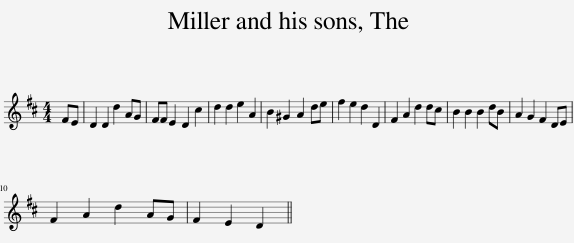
X:1
L:1/8
M:4/4
I:linebreak $
K:D
V:1 treble
V:1
 FE | D2 D2 d2 AG | FF E2 D2 c2 | d2 d2 e2 A2 | B2 ^G2 A2 de | %5
 f2 e2 d2 D2 | F2 A2 d2 dc | B2 B2 B2 dB | A2 G2 F2 DE |$ F2 A2 d2 AG | %10
 F2 E2 D2 || %11
